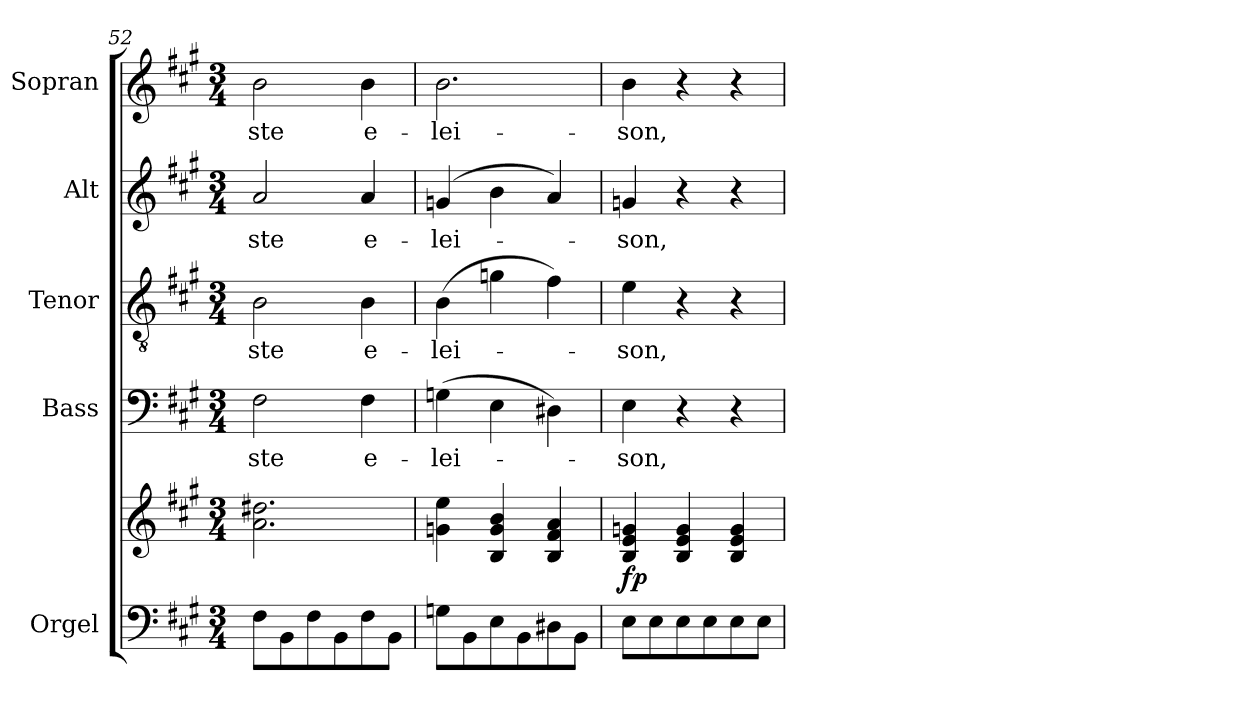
**kern	**kern	**dynam	**kern	**text	**kern	**text	**kern	**text	**kern	**text
*part5	*part5	*part5	*part4	*part4	*part3	*part3	*part2	*part2	*part1	*part1
*staff6	*staff5	*staff5/6	*staff4	*staff4	*staff3	*staff3	*staff2	*staff2	*staff1	*staff1
*I"Orgel	*	*	*I"Bass	*	*I"Tenor	*	*I"Alt	*	*I"Sopran	*
*I'Org.	*	*	*I'B.	*	*I'T.	*	*I'A.	*	*I'S.	*
*clefF4	*clefG2	*	*clefF4	*	*clefGv2	*	*clefG2	*	*clefG2	*
*k[f#c#g#]	*k[f#c#g#]	*	*k[f#c#g#]	*	*k[f#c#g#]	*	*k[f#c#g#]	*	*k[f#c#g#]	*
*A:	*A:	*	*A:	*	*A:	*	*A:	*	*A:	*
*M3/4	*M3/4	*	*M3/4	*	*M3/4	*	*M3/4	*	*M3/4	*
=52	=52	=52	=52	=52	=52	=52	=52	=52	=52	=52
!	!	!	!	!LO:LY:b	!	!LO:LY:b	!	!LO:LY:b	!	!LO:LY:b
8F#\L	2.a\ 2.dd#X\	.	2F#\	-ste	2B\	-ste	2a/	-ste	2b\	-ste
8BB\	.	.	.	.	.	.	.	.	.	.
8F#\	.	.	.	.	.	.	.	.	.	.
8BB\	.	.	.	.	.	.	.	.	.	.
!	!	!	!	!LO:LY:b	!	!LO:LY:b	!	!LO:LY:b	!	!LO:LY:b
8F#\	.	.	4F#\	e-	4B\	e-	4a/	e-	4b\	e-
8BB\J	.	.	.	.	.	.	.	.	.	.
=53	=53	=53	=53	=53	=53	=53	=53	=53	=53	=53
!	!	!	!	!LO:LY:b	!	!LO:LY:b	!	!LO:LY:b	!	!LO:LY:b
8Gn\L	4gn\ 4ee\	.	(>4Gn\	-lei-	(>4B\	-lei-	(4gn/	-lei-	2.b\	-lei-
8BB\	.	.	.	.	.	.	.	.	.	.
8E\	4B/ 4g/ 4b/	.	4E\	.	4gn\	.	4b\	.	.	.
8BB\	.	.	.	.	.	.	.	.	.	.
8D#X\	4B/ 4f#/ 4a/	.	4D#X\)	.	4f#\)	.	4a/)	.	.	.
8BB\J	.	.	.	.	.	.	.	.	.	.
=54	=54	=54	=54	=54	=54	=54	=54	=54	=54	=54
!	!	!LO:DY:b	!	!LO:LY:b	!	!LO:LY:b	!	!LO:LY:b	!	!LO:LY:b
8E\L	4B/ 4e/ 4gn/	fp	4E\	-son,	4e\	-son,	4gn/	-son,	4b\	-son,
8E\	.	.	.	.	.	.	.	.	.	.
8E\	4B/ 4e/ 4g/	.	4r	.	4r	.	4r	.	4r	.
8E\	.	.	.	.	.	.	.	.	.	.
8E\	4B/ 4e/ 4g/	.	4r	.	4r	.	4r	.	4r	.
8E\J	.	.	.	.	.	.	.	.	.	.
=	=	=	=	=	=	=	=	=	=	=
*-	*-	*-	*-	*-	*-	*-	*-	*-	*-	*-
